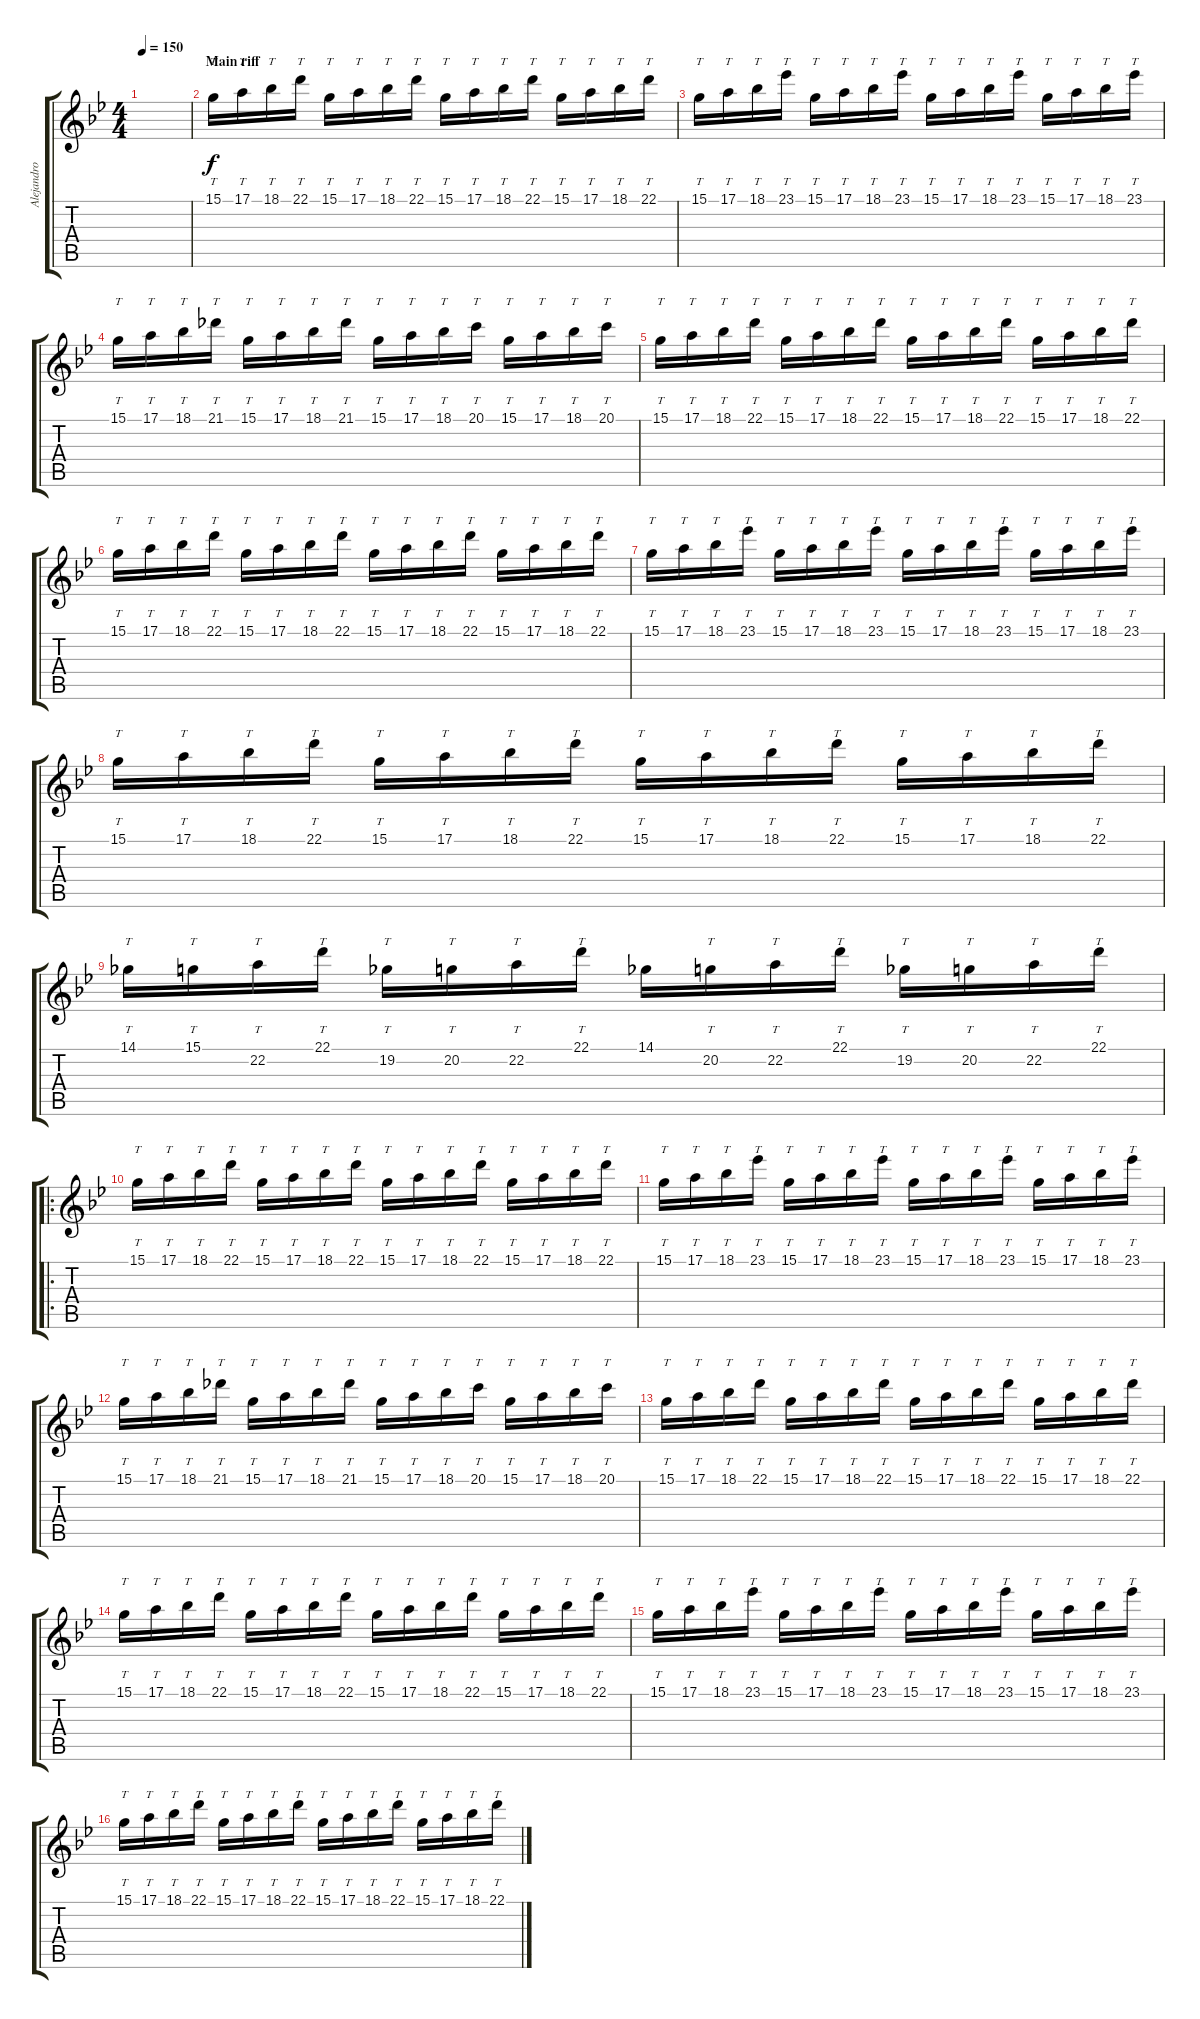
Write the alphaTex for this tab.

\track ("Alejandro (Kb/Piano)" "Alejandro ") {instrument lead2sawtooth}
\staff {score tabs}
\tuning (E4 B3 G3 D3 A2 E2) {hide}
\ts (4 4)
\tempo 150
\clef g2
\ks gminor
|
\section ("" "Main riff")
15.1.16{tt} 17.1.16{tt} 18.1.16{tt} 22.1.16{tt} 15.1.16{tt} 17.1.16{tt} 18.1.16{tt} 22.1.16{tt} 15.1.16{tt} 17.1.16{tt} 18.1.16{tt} 22.1.16{tt} 15.1.16{tt} 17.1.16{tt} 18.1.16{tt} 22.1.16{tt} |
15.1.16{tt} 17.1.16{tt} 18.1.16{tt} 23.1.16{tt} 15.1.16{tt} 17.1.16{tt} 18.1.16{tt} 23.1.16{tt} 15.1.16{tt} 17.1.16{tt} 18.1.16{tt} 23.1.16{tt} 15.1.16{tt} 17.1.16{tt} 18.1.16{tt} 23.1.16{tt} |
15.1.16{tt} 17.1.16{tt} 18.1.16{tt} 21.1.16{tt} 15.1.16{tt} 17.1.16{tt} 18.1.16{tt} 21.1.16{tt} 15.1.16{tt} 17.1.16{tt} 18.1.16{tt} 20.1.16{tt} 15.1.16{tt} 17.1.16{tt} 18.1.16{tt} 20.1.16{tt} |
15.1.16{tt} 17.1.16{tt} 18.1.16{tt} 22.1.16{tt} 15.1.16{tt} 17.1.16{tt} 18.1.16{tt} 22.1.16{tt} 15.1.16{tt} 17.1.16{tt} 18.1.16{tt} 22.1.16{tt} 15.1.16{tt} 17.1.16{tt} 18.1.16{tt} 22.1.16{tt} |
15.1.16{tt} 17.1.16{tt} 18.1.16{tt} 22.1.16{tt} 15.1.16{tt} 17.1.16{tt} 18.1.16{tt} 22.1.16{tt} 15.1.16{tt} 17.1.16{tt} 18.1.16{tt} 22.1.16{tt} 15.1.16{tt} 17.1.16{tt} 18.1.16{tt} 22.1.16{tt} |
15.1.16{tt} 17.1.16{tt} 18.1.16{tt} 23.1.16{tt} 15.1.16{tt} 17.1.16{tt} 18.1.16{tt} 23.1.16{tt} 15.1.16{tt} 17.1.16{tt} 18.1.16{tt} 23.1.16{tt} 15.1.16{tt} 17.1.16{tt} 18.1.16{tt} 23.1.16{tt} |
15.1.16{tt} 17.1.16{tt} 18.1.16{tt} 22.1.16{tt} 15.1.16{tt} 17.1.16{tt} 18.1.16{tt} 22.1.16{tt} 15.1.16{tt} 17.1.16{tt} 18.1.16{tt} 22.1.16{tt} 15.1.16{tt} 17.1.16{tt} 18.1.16{tt} 22.1.16{tt} |
14.1.16{tt} 15.1.16{tt} 22.2.16{tt} 22.1.16{tt} 19.2.16{tt} 20.2.16{tt} 22.2.16{tt} 22.1.16{tt} 14.1.16 20.2.16{tt} 22.2.16{tt} 22.1.16{tt} 19.2.16{tt} 20.2.16{tt} 22.2.16{tt} 22.1.16{tt} |
\ro
15.1.16{tt} 17.1.16{tt} 18.1.16{tt} 22.1.16{tt} 15.1.16{tt} 17.1.16{tt} 18.1.16{tt} 22.1.16{tt} 15.1.16{tt} 17.1.16{tt} 18.1.16{tt} 22.1.16{tt} 15.1.16{tt} 17.1.16{tt} 18.1.16{tt} 22.1.16{tt} |
15.1.16{tt} 17.1.16{tt} 18.1.16{tt} 23.1.16{tt} 15.1.16{tt} 17.1.16{tt} 18.1.16{tt} 23.1.16{tt} 15.1.16{tt} 17.1.16{tt} 18.1.16{tt} 23.1.16{tt} 15.1.16{tt} 17.1.16{tt} 18.1.16{tt} 23.1.16{tt} |
15.1.16{tt} 17.1.16{tt} 18.1.16{tt} 21.1.16{tt} 15.1.16{tt} 17.1.16{tt} 18.1.16{tt} 21.1.16{tt} 15.1.16{tt} 17.1.16{tt} 18.1.16{tt} 20.1.16{tt} 15.1.16{tt} 17.1.16{tt} 18.1.16{tt} 20.1.16{tt} |
15.1.16{tt} 17.1.16{tt} 18.1.16{tt} 22.1.16{tt} 15.1.16{tt} 17.1.16{tt} 18.1.16{tt} 22.1.16{tt} 15.1.16{tt} 17.1.16{tt} 18.1.16{tt} 22.1.16{tt} 15.1.16{tt} 17.1.16{tt} 18.1.16{tt} 22.1.16{tt} |
15.1.16{tt} 17.1.16{tt} 18.1.16{tt} 22.1.16{tt} 15.1.16{tt} 17.1.16{tt} 18.1.16{tt} 22.1.16{tt} 15.1.16{tt} 17.1.16{tt} 18.1.16{tt} 22.1.16{tt} 15.1.16{tt} 17.1.16{tt} 18.1.16{tt} 22.1.16{tt} |
15.1.16{tt} 17.1.16{tt} 18.1.16{tt} 23.1.16{tt} 15.1.16{tt} 17.1.16{tt} 18.1.16{tt} 23.1.16{tt} 15.1.16{tt} 17.1.16{tt} 18.1.16{tt} 23.1.16{tt} 15.1.16{tt} 17.1.16{tt} 18.1.16{tt} 23.1.16{tt} |
15.1.16{tt} 17.1.16{tt} 18.1.16{tt} 22.1.16{tt} 15.1.16{tt} 17.1.16{tt} 18.1.16{tt} 22.1.16{tt} 15.1.16{tt} 17.1.16{tt} 18.1.16{tt} 22.1.16{tt} 15.1.16{tt} 17.1.16{tt} 18.1.16{tt} 22.1.16{tt}
